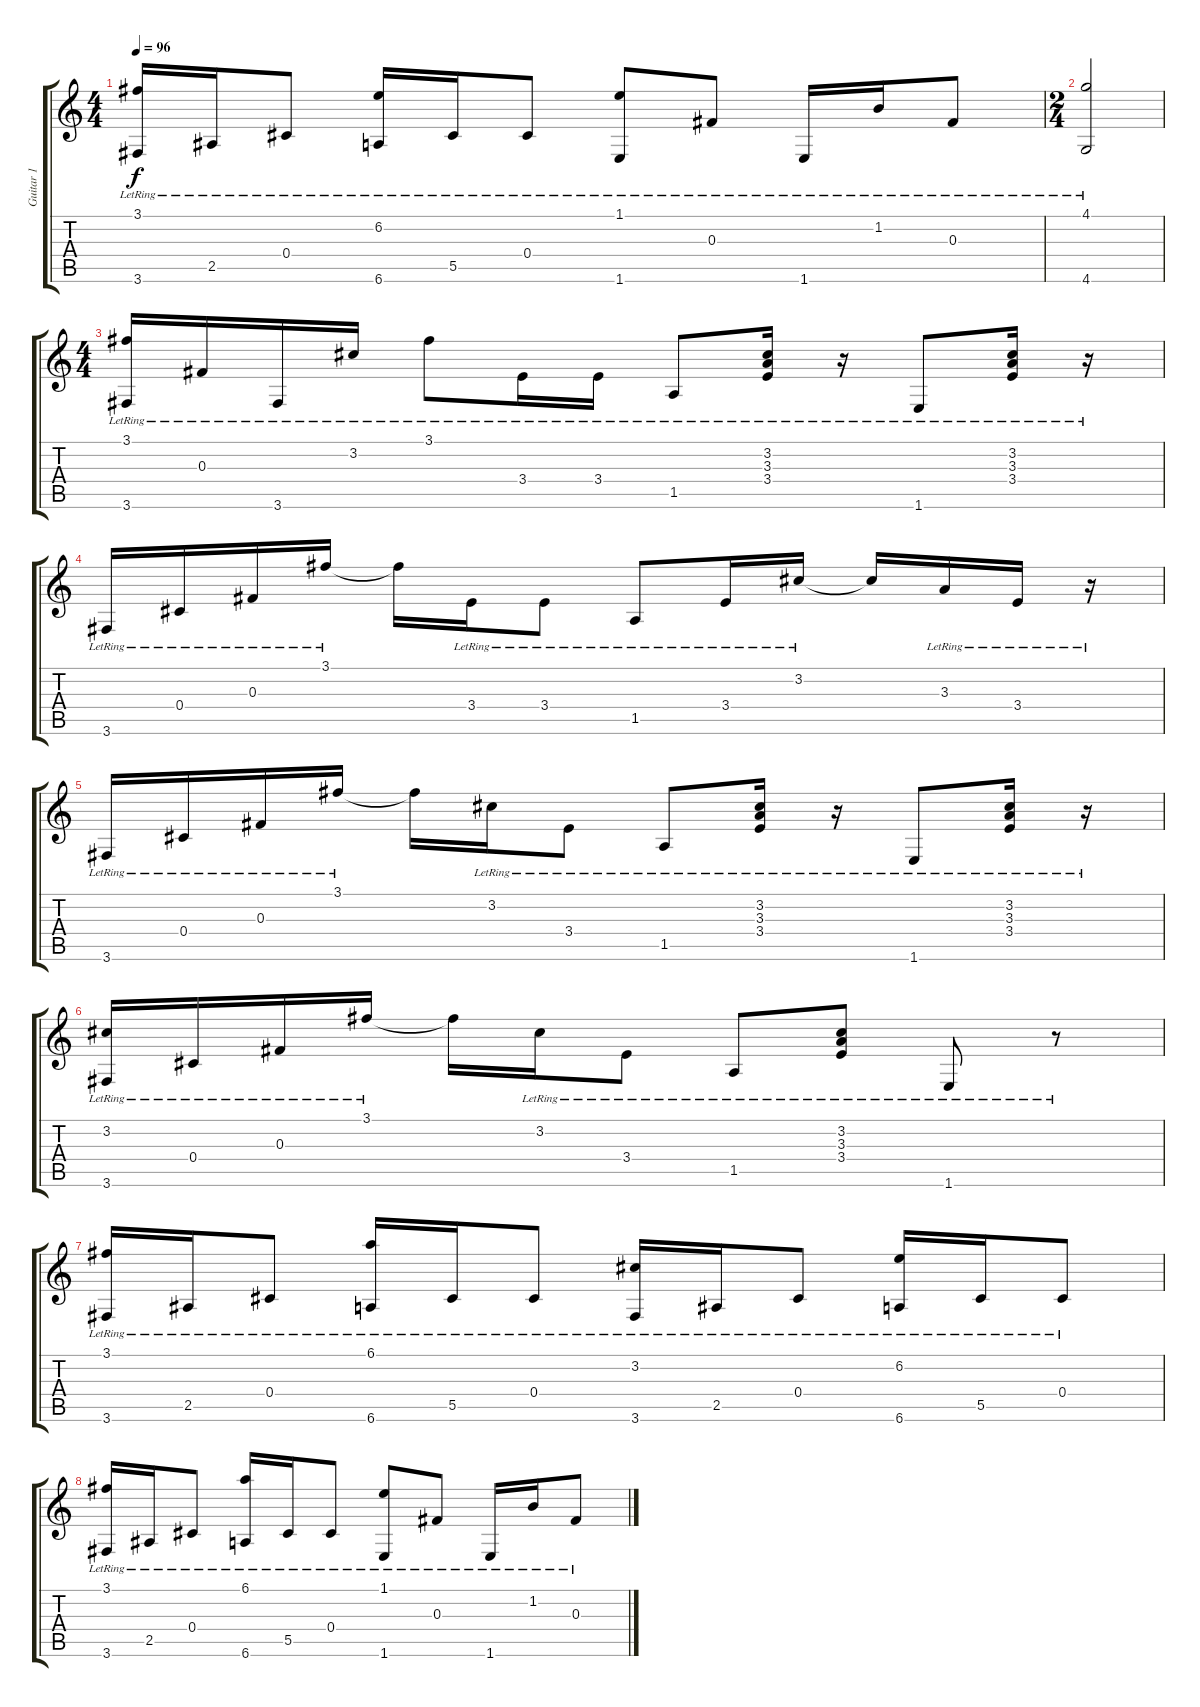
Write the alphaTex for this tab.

\track ("Guitar 1" "Guitar 1") {instrument acousticguitarsteel}
\staff {score tabs}
\tuning (Eb4 Bb3 Gb3 Db3 Ab2 Eb2) {hide}
\ts (4 4)
\tempo 96
\clef g2
\ks c
(3.1{lr} 3.6{lr}).16{dy f} 2.5{lr}.16 0.4{lr}.8 (6.2{lr} 6.6{lr}).16 5.5{lr}.16 0.4{lr}.8 (1.1{lr} 1.6{lr}).8 0.3{lr}.8 1.6{lr}.16 1.2{lr}.16 0.3{lr}.8 |
\ts (2 4)
(4.1{lr} 4.6{lr}).2 |
\ts (4 4)
(3.1{lr} 3.6{lr}).16 0.3{lr}.16 3.6{lr}.16 3.2{lr}.16 3.1{lr}.8 3.4{lr}.16 3.4{lr}.16 1.5{lr}.8 (3.2{lr} 3.3{lr} 3.4{lr}).16 r.16 1.6{lr}.8 (3.2{lr} 3.3{lr} 3.4{lr}).16 r.16 |
3.6{lr}.16 0.4{lr}.16 0.3{lr}.16 3.1{lr}.16 3.1{t}.16 3.4{lr}.16 3.4{lr}.8 1.5{lr}.8 3.4{lr}.16 3.2{lr}.16 3.2{t}.16 3.3{lr}.16 3.4{lr}.16 r.16 |
3.6{lr}.16 0.4{lr}.16 0.3{lr}.16 3.1{lr}.16 3.1{t}.16 3.2{lr}.16 3.4{lr}.8 1.5{lr}.8 (3.2{lr} 3.3{lr} 3.4{lr}).16 r.16 1.6{lr}.8 (3.2{lr} 3.3{lr} 3.4{lr}).16 r.16 |
(3.2{lr} 3.6{lr}).16 0.4{lr}.16 0.3{lr}.16 3.1{lr}.16 3.1{t}.16 3.2{lr}.16 3.4{lr}.8 1.5{lr}.8 (3.2{lr} 3.3{lr} 3.4{lr}).8 1.6{lr}.8 r.8 |
(3.1{lr} 3.6{lr}).16 2.5{lr}.16 0.4{lr}.8 (6.1{lr} 6.6{lr}).16 5.5{lr}.16 0.4{lr}.8 (3.2{lr} 3.6{lr}).16 2.5{lr}.16 0.4{lr}.8 (6.2{lr} 6.6{lr}).16 5.5{lr}.16 0.4{lr}.8 |
(3.1{lr} 3.6{lr}).16 2.5{lr}.16 0.4{lr}.8 (6.1{lr} 6.6{lr}).16 5.5{lr}.16 0.4{lr}.8 (1.1{lr} 1.6{lr}).8 0.3{lr}.8 1.6{lr}.16 1.2{lr}.16 0.3{lr}.8
